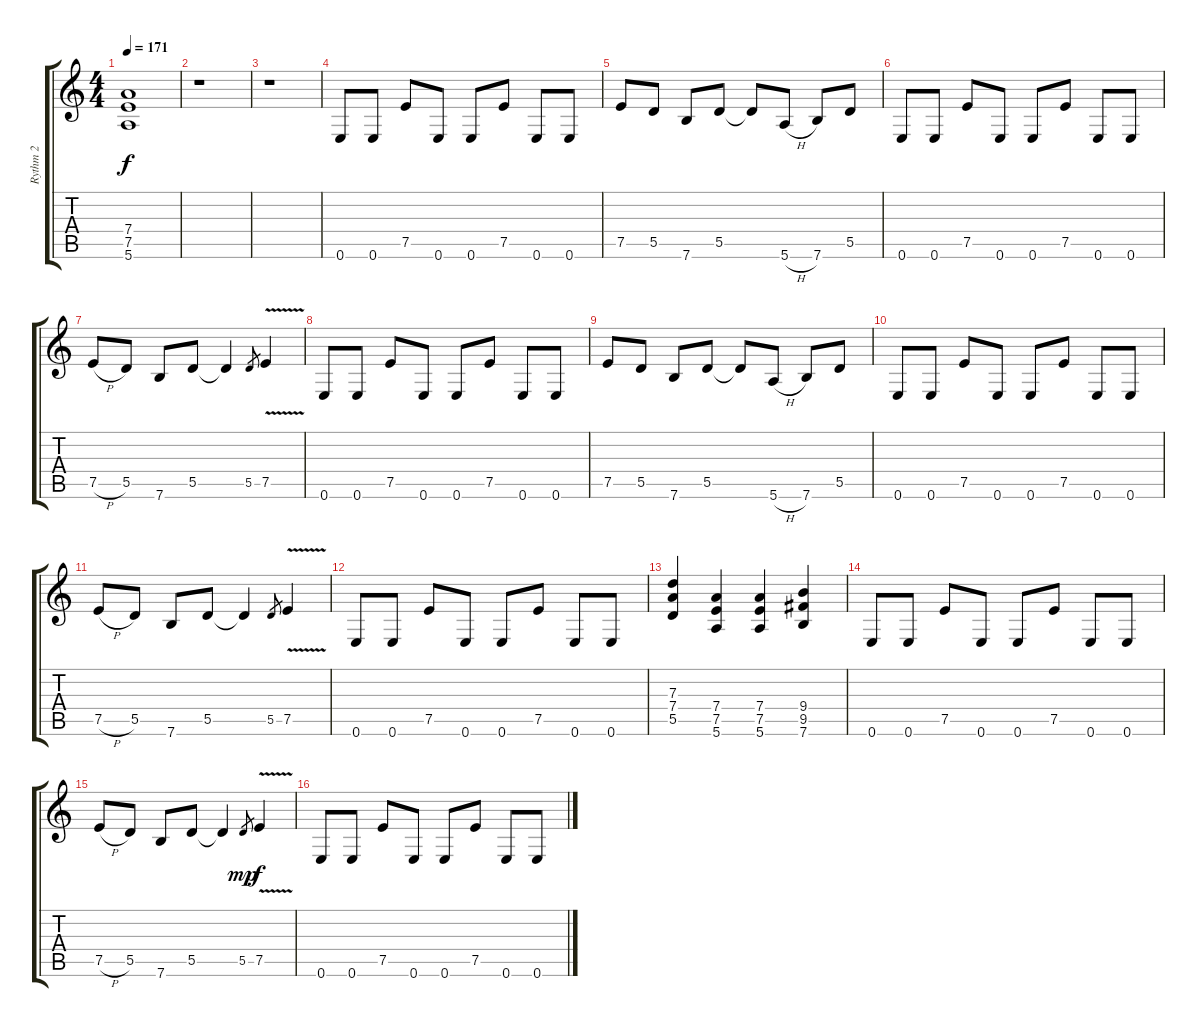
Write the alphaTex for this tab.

\track ("Rythm 2" "Rythm 2") {instrument overdrivenguitar}
\staff {score tabs}
\tuning (E4 B3 G3 D3 A2 E2) {hide}
\ts (4 4)
\tempo 171
\clef g2
\ks c
(7.4{t} 7.5{t} 5.6{t}).1{dy f} |
r.1 |
r.1 |
0.6.8 0.6.8 7.5.8 0.6.8 0.6.8 7.5.8 0.6.8 0.6.8 |
7.5.8 5.5.8 7.6.8 5.5.8 5.5{t}.8 5.6{h}.8 7.6.8 5.5.8 |
0.6.8 0.6.8 7.5.8 0.6.8 0.6.8 7.5.8 0.6.8 0.6.8 |
7.5{h}.8 5.5.8 7.6.8 5.5.8 5.5{t}.4 5.5.8{gr} 7.5{v}.4 |
0.6.8 0.6.8 7.5.8 0.6.8 0.6.8 7.5.8 0.6.8 0.6.8 |
7.5.8 5.5.8 7.6.8 5.5.8 5.5{t}.8 5.6{h}.8 7.6.8 5.5.8 |
0.6.8 0.6.8 7.5.8 0.6.8 0.6.8 7.5.8 0.6.8 0.6.8 |
7.5{h}.8 5.5.8 7.6.8 5.5.8 5.5{t}.4 5.5.8{gr} 7.5{v}.4 |
0.6.8 0.6.8 7.5.8 0.6.8 0.6.8 7.5.8 0.6.8 0.6.8 |
(7.3 7.4 5.5).4 (7.4 7.5 5.6).4 (7.4 7.5 5.6).4 (9.4 9.5 7.6).4 |
0.6.8 0.6.8 7.5.8 0.6.8 0.6.8 7.5.8 0.6.8 0.6.8 |
7.5{h}.8 5.5.8 7.6.8 5.5.8 5.5{t}.4 5.5.8{gr dy mp} 7.5{v}.4{dy f} |
0.6.8 0.6.8 7.5.8 0.6.8 0.6.8 7.5.8 0.6.8 0.6.8
